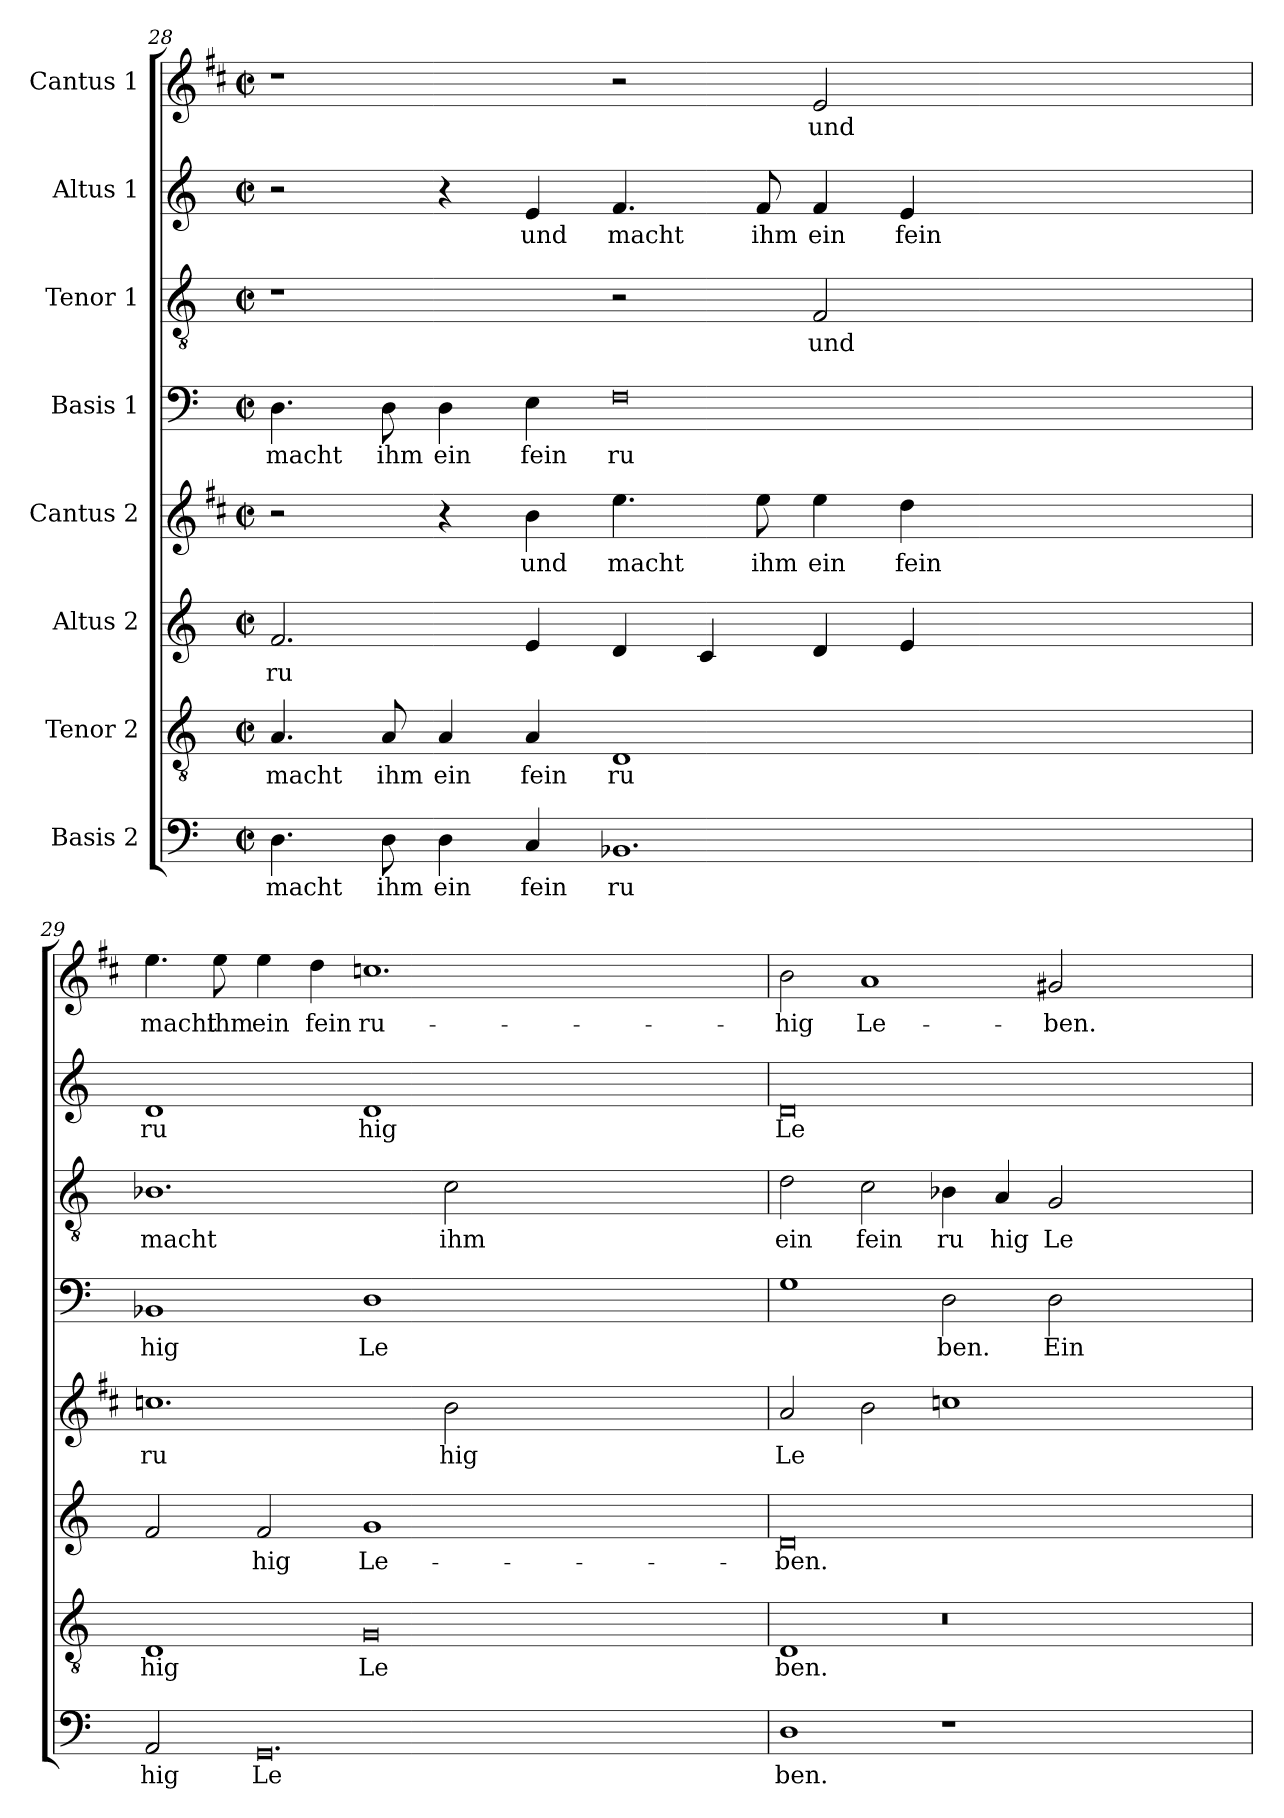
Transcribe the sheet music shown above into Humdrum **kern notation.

**kern	**text	**kern	**text	**kern	**text	**kern	**text	**kern	**text	**kern	**text	**kern	**text	**kern	**text
*part8	*part8	*part7	*part7	*part6	*part6	*part5	*part5	*part4	*part4	*part3	*part3	*part2	*part2	*part1	*part1
*staff8	*staff8	*staff7	*staff7	*staff6	*staff6	*staff5	*staff5	*staff4	*staff4	*staff3	*staff3	*staff2	*staff2	*staff1	*staff1
*I"Basis 2	*	*I"Tenor 2	*	*I"Altus 2	*	*I"Cantus 2	*	*I"Basis 1	*	*I"Tenor 1	*	*I"Altus 1	*	*I"Cantus 1	*
!!LO:LB:g=z
*clefF4	*	*clefGv2	*	*clefG2	*	*clefG2	*	*clefF4	*	*clefGv2	*	*clefG2	*	*clefG2	*
*	*	*	*	*	*	*ITrd1c2	*	*	*	*	*	*	*	*ITrd1c2	*
*k[]	*	*k[]	*	*k[]	*	*k[]	*	*k[]	*	*k[]	*	*k[]	*	*k[]	*
*C:	*	*C:	*	*C:	*	*C:	*	*C:	*	*C:	*	*C:	*	*C:	*
*M4/2	*	*M4/2	*	*M4/2	*	*M4/2	*	*M4/2	*	*M4/2	*	*M4/2	*	*M4/2	*
*met(c|)	*	*met(c|)	*	*met(c|)	*	*met(c|)	*	*met(c|)	*	*met(c|)	*	*met(c|)	*	*met(c|)	*
=28	=28	=28	=28	=28	=28	=28	=28	=28	=28	=28	=28	=28	=28	=28	=28
!	!LO:LY:b	!	!LO:LY:b	!	!LO:LY:b	!	!	!	!LO:LY:b	!	!	!	!	!	!
4.D	macht	4.A	macht	2.f	ru	2r	.	4.D	macht	1r	.	2r	.	1r	.
!	!LO:LY:b	!	!LO:LY:b	!	!	!	!	!	!LO:LY:b	!	!	!	!	!	!
8D	ihm	8A	ihm	.	.	.	.	8D	ihm	.	.	.	.	.	.
!	!LO:LY:b	!	!LO:LY:b	!	!	!	!	!	!LO:LY:b	!	!	!	!	!	!
4D	ein	4A	ein	.	.	4r	.	4D	ein	.	.	4r	.	.	.
!	!LO:LY:b	!	!LO:LY:b	!	!	!	!LO:LY:b	!	!LO:LY:b	!	!	!	!LO:LY:b	!	!
4C	fein	4A	fein	4e	.	4a	und	4E	fein	.	.	4e	und	.	.
!	!LO:LY:b	!	!LO:LY:b	!	!	!	!LO:LY:b	!	!LO:LY:b	!	!	!	!LO:LY:b	!	!
1.BB-X	ru	1D	ru	4d	.	4.dd	macht	0F	ru	2r	.	4.f	macht	2r	.
.	.	.	.	4c	.	.	.	.	.	.	.	.	.	.	.
!	!	!	!	!	!	!	!LO:LY:b	!	!	!	!	!	!LO:LY:b	!	!
.	.	.	.	.	.	8dd	ihm	.	.	.	.	8f	ihm	.	.
!	!	!	!	!	!	!	!LO:LY:b	!	!	!	!LO:LY:b	!	!LO:LY:b	!	!LO:LY:b
.	.	.	.	4d	.	4dd	ein	.	.	2F	und	4f	ein	2d	und
!	!	!	!	!	!	!	!LO:LY:b	!	!	!	!	!	!LO:LY:b	!	!
.	.	.	.	4e	.	4cc	fein	.	.	.	.	4e	fein	.	.
.	.	1ryy	.	1ryy	.	1ryy	.	.	.	1ryy	.	1ryy	.	1ryy	.
2ryy	.	.	.	.	.	.	.	.	.	.	.	.	.	.	.
=29A	=29A	=29A	=29A	=29A	=29A	=29A	=29A	=29A	=29A	=29A	=29A	=29A	=29A	=29A	=29A
!	!LO:LY:b	!	!LO:LY:b	!	!	!	!LO:LY:b	!	!LO:LY:b	!	!LO:LY:b	!	!LO:LY:b	!	!LO:LY:b
2AA	hig	1D	hig	2f	.	1.b-X	ru	1BB-X	hig	1.B-X	macht	1d	ru	4.dd	macht
!	!	!	!	!	!	!	!	!	!	!	!	!	!	!	!LO:LY:b
.	.	.	.	.	.	.	.	.	.	.	.	.	.	8dd	ihm
!	!LO:LY:b	!	!	!	!LO:LY:b	!	!	!	!	!	!	!	!	!	!LO:LY:b
0.GG	Le	.	.	2f	hig	.	.	.	.	.	.	.	.	4dd	ein
!	!	!	!	!	!	!	!	!	!	!	!	!	!	!	!LO:LY:b
.	.	.	.	.	.	.	.	.	.	.	.	.	.	4cc	fein
!	!	!	!LO:LY:b	!	!LO:LY:b	!	!	!	!LO:LY:b	!	!	!	!LO:LY:b	!	!LO:LY:b
.	.	0G	Le	1g	Le-	.	.	1D	Le	.	.	1d	hig	1.b-X	ru-
!	!	!	!	!	!	!	!LO:LY:b	!	!	!	!LO:LY:b	!	!	!	!
.	.	.	.	.	.	2a	hig	.	.	2c	ihm	.	.	.	.
.	.	.	.	1.ryy	.	1.ryy	.	1.ryy	.	1.ryy	.	1.ryy	.	.	.
.	.	.	.	.	.	.	.	.	.	.	.	.	.	1ryy	.
.	.	2ryy	.	.	.	.	.	.	.	.	.	.	.	.	.
=29B	=29B	=29B	=29B	=29B	=29B	=29B	=29B	=29B	=29B	=29B	=29B	=29B	=29B	=29B	=29B
!	!LO:LY:b	!	!LO:LY:b	!	!LO:LY:b	!	!LO:LY:b	!	!	!	!LO:LY:b	!	!LO:LY:b	!	!LO:LY:b
1D	ben.	1D	ben.	0d	-ben.	2g	Le	1G	.	2d	ein	0d	Le	2a	-hig
!	!	!	!	!	!	!	!	!	!	!	!LO:LY:b	!	!	!	!LO:LY:b
.	.	.	.	.	.	2a	.	.	.	2c	fein	.	.	1g	Le-
!	!	!	!	!	!	!	!	!	!LO:LY:b	!	!LO:LY:b	!	!	!	!
1r	.	0r	.	.	.	1b-X	.	2D	ben.	4B-X	ru	.	.	.	.
!	!	!	!	!	!	!	!	!	!	!	!LO:LY:b	!	!	!	!
.	.	.	.	.	.	.	.	.	.	4A	hig	.	.	.	.
!	!	!	!	!	!	!	!	!	!LO:LY:b	!	!LO:LY:b	!	!	!	!LO:LY:b
.	.	.	.	.	.	.	.	2D	Ein	2G	Le	.	.	2f#X	-ben.
1ryy	.	.	.	1ryy	.	1ryy	.	1ryy	.	1ryy	.	1ryy	.	1ryy	.
=	=	=	=	=	=	=	=	=	=	=	=	=	=	=	=
*-	*-	*-	*-	*-	*-	*-	*-	*-	*-	*-	*-	*-	*-	*-	*-
